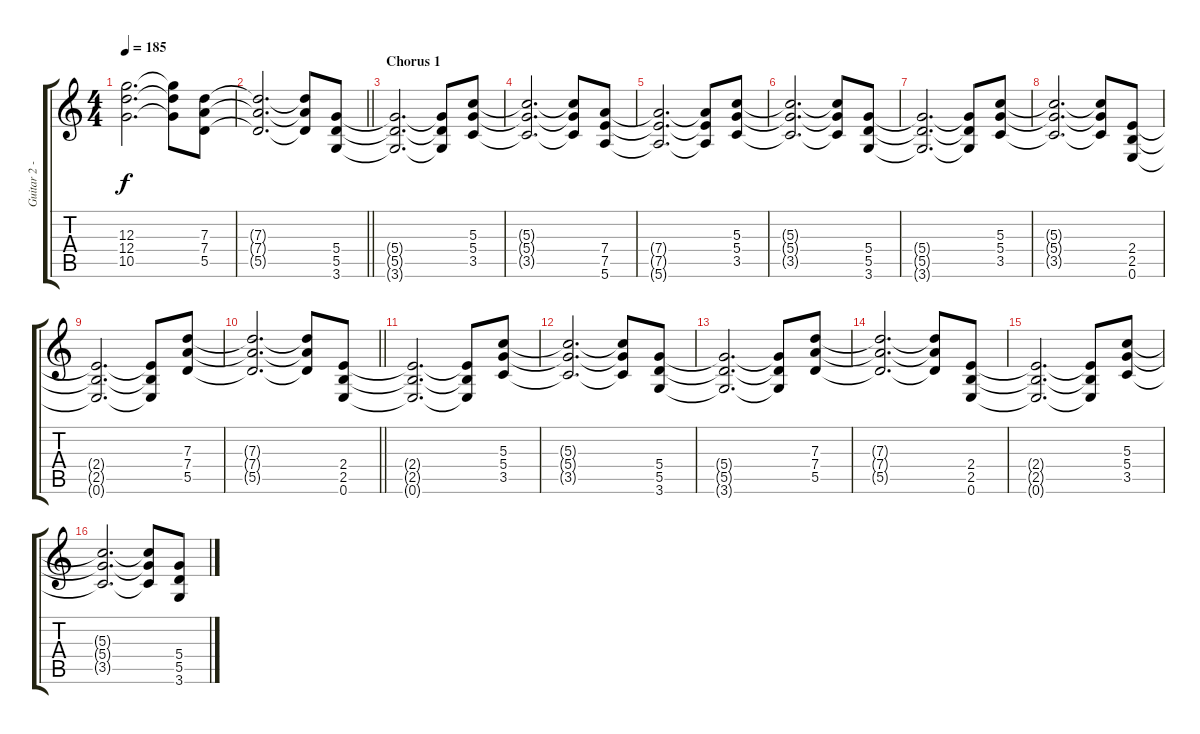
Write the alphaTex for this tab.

\track ("Guitar 2 - Smith" "Guitar 2 -") {instrument overdrivenguitar}
\staff {score tabs}
\tuning (E4 B3 G3 D3 A2 E2) {hide}
\ts (4 4)
\tempo 185
\clef g2
\ks c
(12.3{t} 12.4{t} 10.5{t}).2{d dy f} (12.3{t} 12.4{t} 10.5{t}).8 (7.3 7.4 5.5).8 |
\barLineRight lightlight
(7.3{t} 7.4{t} 5.5{t}).2{d} (7.3{t} 7.4{t} 5.5{t}).8 (5.4 5.5 3.6).8 |
\section ("" "Chorus 1")
(5.4{t} 5.5{t} 3.6{t}).2{d} (5.4{t} 5.5{t} 3.6{t}).8 (5.3 5.4 3.5).8 |
(5.3{t} 5.4{t} 3.5{t}).2{d} (5.3{t} 5.4{t} 3.5{t}).8 (7.4 7.5 5.6).8 |
(7.4{t} 7.5{t} 5.6{t}).2{d} (7.4{t} 7.5{t} 5.6{t}).8 (5.3 5.4 3.5).8 |
(5.3{t} 5.4{t} 3.5{t}).2{d} (5.3{t} 5.4{t} 3.5{t}).8 (5.4 5.5 3.6).8 |
(5.4{t} 5.5{t} 3.6{t}).2{d} (5.4{t} 5.5{t} 3.6{t}).8 (5.3 5.4 3.5).8 |
(5.3{t} 5.4{t} 3.5{t}).2{d} (5.3{t} 5.4{t} 3.5{t}).8 (2.4 2.5 0.6).8 |
(2.4{t} 2.5{t} 0.6{t}).2{d} (2.4{t} 2.5{t} 0.6{t}).8 (7.3 7.4 5.5).8 |
\barLineRight lightlight
(7.3{t} 7.4{t} 5.5{t}).2{d} (7.3{t} 7.4{t} 5.5{t}).8 (2.4 2.5 0.6).8 |
\section ("" "")
(2.4{t} 2.5{t} 0.6{t}).2{d} (2.4{t} 2.5{t} 0.6{t}).8 (5.3 5.4 3.5).8 |
(5.3{t} 5.4{t} 3.5{t}).2{d} (5.3{t} 5.4{t} 3.5{t}).8 (5.4 5.5 3.6).8 |
(5.4{t} 5.5{t} 3.6{t}).2{d} (5.4{t} 5.5{t} 3.6{t}).8 (7.3 7.4 5.5).8 |
(7.3{t} 7.4{t} 5.5{t}).2{d} (7.3{t} 7.4{t} 5.5{t}).8 (2.4 2.5 0.6).8 |
(2.4{t} 2.5{t} 0.6{t}).2{d} (2.4{t} 2.5{t} 0.6{t}).8 (5.3 5.4 3.5).8 |
(5.3{t} 5.4{t} 3.5{t}).2{d} (5.3{t} 5.4{t} 3.5{t}).8 (5.4 5.5 3.6).8
